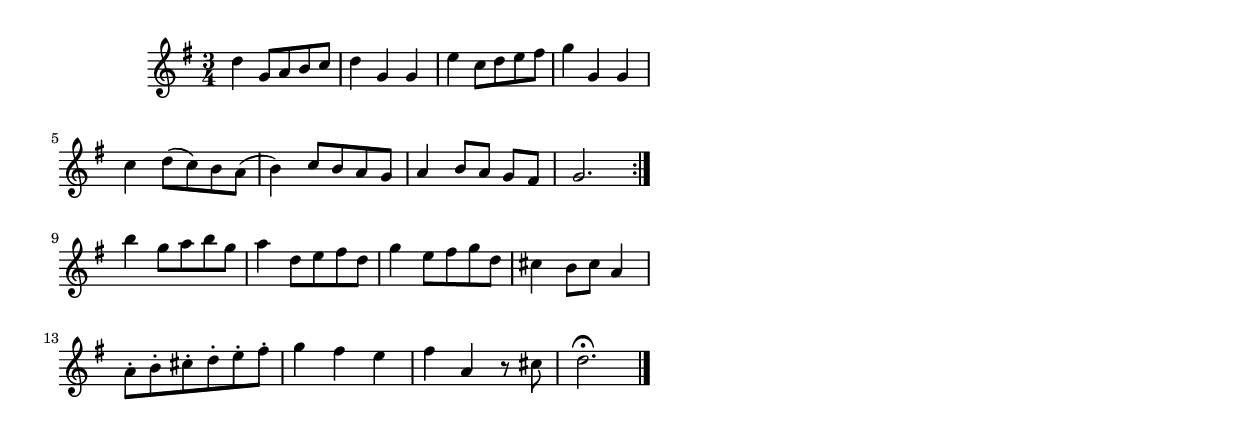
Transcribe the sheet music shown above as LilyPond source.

% lines preceded by a percent are comments.
\include "paper16.ly"
\score {
    \notes			
    \relative c''
        \sequential {		
	    \key g;
	    \time 3/4;		

	\repeat "volta" 2 \sequential {
	    d4 g,8 a b c d4 g, g |
	    e'4 c8 d e fis g4 g, g |
	    c4 d8()c b a( )b4 c8 b a g |
	    a4 [b8 a] [g fis] g2.  |
	}

        b'4 g8 a b g
        a4 d,8 e fis d |
        g4 e8 fis g d cis4 b8 cis a4 |
        a8-. b-. cis-. d-. e-. fis-.
        g4 fis e |
        fis a,  r8 cis8
        d2.-\fermata
        \bar "|.";
    }
    \paper {
       linewidth = 10.0 \cm; % standard settings are too wide for a book
   }
}
